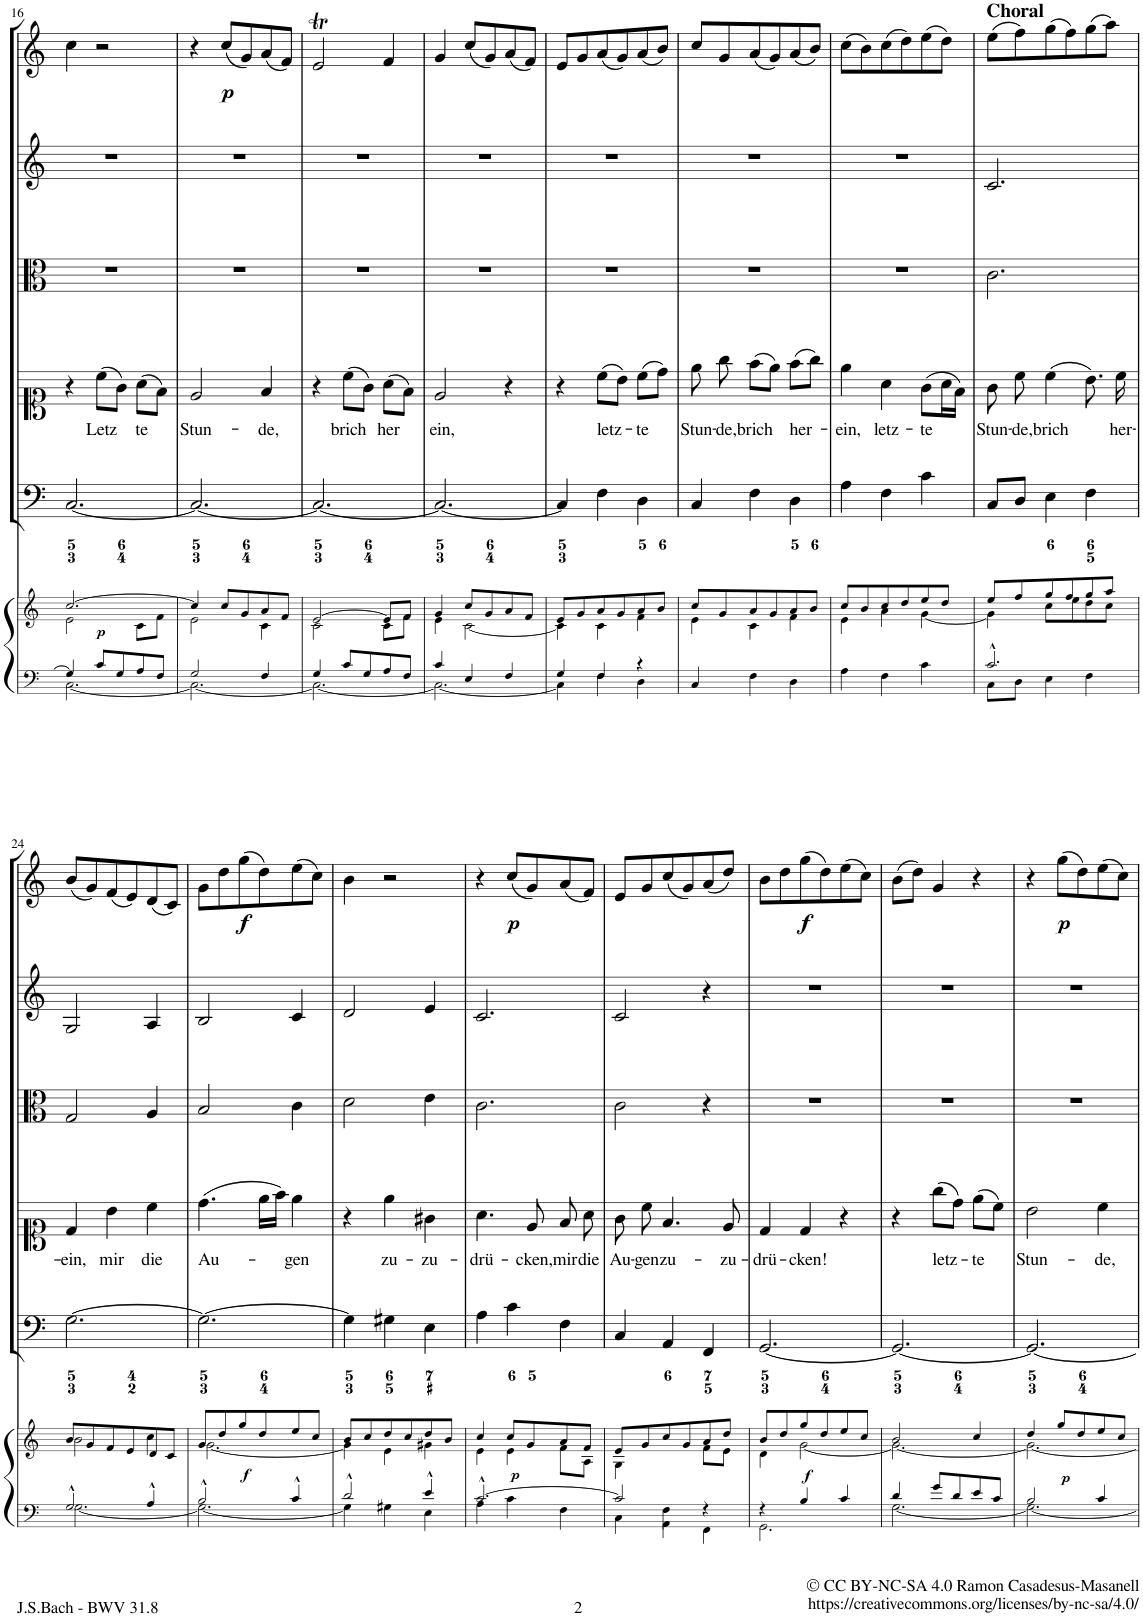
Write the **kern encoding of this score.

**kern	**kern	**dynam	**kern	**kern	**text	**kern	**kern	**kern	**dynam
*part6	*part6	*part6	*part5	*part4	*part4	*part3	*part2	*part1	*part1
*staff7	*staff6	*staff6/7	*staff5	*staff4	*staff4	*staff3	*staff2	*staff1	*staff1
*I"Piano reduction	*	*	*I"Violoncello II.  e Continuo.	*I"Soprano.	*	*I"Viola I. II.	*I"Violino I. II.	*I"Oboe I.	*
*I'Pno	*	*	*I'Vc	*	*	*I'Vla	*I'Vln	*I'Ob	*
!!LO:PB:g=z
*clefF4	*clefG2	*	*clefF4	*clefC1	*	*clefC3	*clefG2	*clefG2	*
*k[]	*k[]	*	*k[]	*k[]	*	*k[]	*k[]	*k[]	*
*M3/4	*M3/4	*	*M3/4	*M3/4	*	*M3/4	*M3/4	*M3/4	*
=16	=16	=16	=16	=16	=16	=16	=16	=16	=16
*^	*^	*	*	*	*	*	*	*	*
*	*	*	*^	*	*	*	*	*	*	*	*
4G/]	[2.C\	[2.cc/	2e\	4ryy	.	[2.C/	4r	.	2.r	2.r	4cc\	.
!	!	!	!	!	!LO:DY:b	!	!	!LO:LY:b	!	!	!	!
8c/L	.	.	.	2ryy	p	.	(8cc\L	Letz	.	.	2r	.
8G/	.	.	.	.	.	.	8g\J)	.	.	.	.	.
!	!	!	!	!	!	!	!	!LO:LY:b	!	!	!	!
8A/	.	.	8c\L	.	.	.	(8a\L	te	.	.	.	.
8F/J	.	.	8f\J	.	.	.	8f\J)	.	.	.	.	.
=17	=17	=17	=17	=17	=17	=17	=17	=17	=17	=17	=17	=17
!	!	!	!	!	!	!	!	!LO:LY:b	!	!	!	!
*	*	*	*v	*v	*	*	*	*	*	*	*	*
2G/	2.C\_	4cc/]	2e\	.	2.C/_	2e/	Stun-	2.r	2.r	4r	.
!	!	!	!	!	!	!	!	!	!	!	!LO:DY:b
.	.	8cc/L	.	.	.	.	.	.	.	(8cc/L	p
.	.	8g/	.	.	.	.	.	.	.	8g/)	.
!	!	!	!	!	!	!	!LO:LY:b	!	!	!	!
4F/	.	8a/	4c\	.	.	4f/	-de,	.	.	(8a/	.
.	.	8f/J	.	.	.	.	.	.	.	8f/J)	.
=18	=18	=18	=18	=18	=18	=18	=18	=18	=18	=18	=18
4G/	2.C\_	[2e/	2c\	.	2.C/_	4r	.	2.r	2.r	2et/	.
!	!	!	!	!	!	!	!LO:LY:b	!	!	!	!
8c/L	.	.	.	.	.	(8cc\L	brich	.	.	.	.
8G/	.	.	.	.	.	8g\J)	.	.	.	.	.
!	!	!	!	!	!	!	!LO:LY:b	!	!	!	!
8A/	.	8e/L]	8c\L	.	.	(8a\L	her	.	.	4f/	.
8F/J	.	8f/J	8f\J	.	.	8f\J)	.	.	.	.	.
=19	=19	=19	=19	=19	=19	=19	=19	=19	=19	=19	=19
!	!	!	!	!	!	!	!LO:LY:b	!	!	!	!
4c/	2.C\_	4g/	4e\	.	2.C/_	2e/	ein,	2.r	2.r	4g/	.
4E/	.	8cc/L	[2c\	.	.	.	.	.	.	(8cc/L	.
.	.	8g/	.	.	.	.	.	.	.	8g/)	.
4F/	.	8a/	.	.	.	4r	.	.	.	(8a/	.
.	.	8f/J	.	.	.	.	.	.	.	8f/J)	.
=20	=20	=20	=20	=20	=20	=20	=20	=20	=20	=20	=20
4G/	4C\]	8e/L	4c\]	.	4C/]	4r	.	2.r	2.r	8e/L	.
.	.	8g/	.	.	.	.	.	.	.	8g/	.
!	!	!	!	!	!	!	!LO:LY:b	!	!	!	!
4F/	4F\	8a/	4c\	.	4F\	(8cc\L	letz-	.	.	(8a/	.
.	.	8g/	.	.	.	8b\J)	.	.	.	8g/)	.
!	!	!	!	!	!	!	!LO:LY:b	!	!	!	!
4r	4D\	8a/	4f\	.	4D\	(8cc\L	te	.	.	(8a/	.
.	.	8b/J	.	.	.	8dd\J)	.	.	.	8b/J)	.
*v	*v	*	*	*	*	*	*	*	*	*	*
=21	=21	=21	=21	=21	=21	=21	=21	=21	=21	=21
!	!	!	!	!	!	!LO:LY:b	!	!	!	!
4C/	8cc/L	4e\	.	4C/	8ee\	Stun-	2.r	2.r	8cc/L	.
!	!	!	!	!	!	!LO:LY:b	!	!	!	!
.	8g/	.	.	.	8gg\	-de,	.	.	8g/	.
!	!	!	!	!	!	!LO:LY:b	!	!	!	!
4F\	8a/	4c\	.	4F\	(8ff\L	brich	.	.	(8a/	.
.	8g/	.	.	.	8ee\J)	.	.	.	8g/)	.
!	!	!	!	!	!	!LO:LY:b	!	!	!	!
4D\	8a/	4f\	.	4D\	(8ff\L	her-	.	.	(8a/	.
.	8b/J	.	.	.	8gg\J)	.	.	.	8b/J)	.
=22	=22	=22	=22	=22	=22	=22	=22	=22	=22	=22
!	!	!	!	!	!	!LO:LY:b	!	!	!	!
4A\	8cc/L	4e\	.	4A\	4ee\	ein,	2.r	2.r	(8cc\L	.
.	8b/	.	.	.	.	.	.	.	8b\)	.
!	!	!	!	!	!	!LO:LY:b	!	!	!	!
4F\	8cc/	4a\	.	4F\	4a\	letz-	.	.	(8cc\	.
.	8dd/	.	.	.	.	.	.	.	8dd\)	.
!	!	!	!	!	!	!LO:LY:b	!	!	!	!
4c\	8ee/	[4g\	.	4c\	(8g\L	-te	.	.	(8ee\	.
.	8dd/J	.	.	.	16a\L	.	.	.	8dd\J)	.
.	.	.	.	.	16f\JJ)	.	.	.	.	.
=23	=23	=23	=23	=23	=23	=23	=23	=23	=23	=23
*^	*	*	*	*	*	*	*	*	*	*
!	!	!	!	!	!	!	!	!	!	!LO:TX:a:B:t=Choral	!
!	!	!	!	!	!	!	!LO:LY:b	!	!	!	!
2.c^^/	8C\L	8ee/L	4g\]	.	8C/L	8g\	Stun-	2.c\	2.c/	(8ee\L	.
!	!	!	!	!	!	!	!LO:LY:b	!	!	!	!
.	8D\J	8ff/	.	.	8D/J	8cc\	-de,	.	.	8ff\)	.
!	!	!	!	!	!	!	!LO:LY:b	!	!	!	!
.	4E\	8gg/	8cc\L	.	4E\	(4cc\	brich	.	.	(8gg\	.
.	.	8ff/	8ee\	.	.	.	.	.	.	8ff\)	.
.	4F\	8gg/	8dd\	.	4F\	8.b\)	.	.	.	(8gg\	.
.	.	8aa/J	8cc\J	.	.	.	.	.	.	8aa\J)	.
!	!	!	!	!	!	!	!LO:LY:b	!	!	!	!
.	.	.	.	.	.	16cc\	her-	.	.	.	.
!!LO:LB:g=z
=24	=24	=24	=24	=24	=24	=24	=24	=24	=24	=24	=24
!	!	!	!	!	!	!	!LO:LY:b	!	!	!	!
2G^^/	[2.G\	8b/L	2b\	.	[2.G\	4d/	-ein,	2G/	2G/	(8b/L	.
.	.	8g/	.	.	.	.	.	.	.	8g/)	.
!	!	!	!	!	!	!	!LO:LY:b	!	!	!	!
.	.	8f/	.	.	.	4b\	mir	.	.	(8f/	.
.	.	8e/	.	.	.	.	.	.	.	8e/)	.
!	!	!	!	!	!	!	!LO:LY:b	!	!	!	!
4A^^/	.	8d/	4cc\	.	.	4cc\	die	4A/	4A/	(8d/	.
.	.	8c/J	.	.	.	.	.	.	.	8c/J)	.
=25	=25	=25	=25	=25	=25	=25	=25	=25	=25	=25	=25
!	!	!	!	!	!	!	!LO:LY:b	!	!	!	!
2B^^/	2.G\_	8g/L	[2.g\	.	2.G\_	(4.dd\	Au-	2B/	2B/	8g\L	.
.	.	8dd/	.	.	.	.	.	.	.	8dd\	.
!	!	!	!	!LO:DY:b	!	!	!	!	!	!	!LO:DY:b
.	.	8gg/	.	f	.	.	.	.	.	(8gg\	f
.	.	8dd/	.	.	.	16ee\LL	.	.	.	8dd\)	.
.	.	.	.	.	.	16ff\JJ)	.	.	.	.	.
!	!	!	!	!	!	!	!LO:LY:b	!	!	!	!
4c^^/	.	8ee/	.	.	.	4ee\	-gen	4c\	4c/	(8ee\	.
.	.	8cc/J	.	.	.	.	.	.	.	8cc\J)	.
=26	=26	=26	=26	=26	=26	=26	=26	=26	=26	=26	=26
2d^^/	4G\]	8b/L	4g\]	.	4G\]	4r	.	2d\	2d/	4b\	.
.	.	8cc/	.	.	.	.	.	.	.	.	.
!	!	!	!	!	!	!	!LO:LY:b	!	!	!	!
.	4G#X\	8dd/	4e\	.	4G#X\	4ee\	zu-	.	.	2r	.
.	.	8cc/	.	.	.	.	.	.	.	.	.
!	!	!	!	!	!	!	!LO:LY:b	!	!	!	!
4e^^/	4E\	8dd/	4g#X\	.	4E\	4g#X\	-zu-	4e\	4e/	.	.
.	.	8b/J	.	.	.	.	.	.	.	.	.
=27	=27	=27	=27	=27	=27	=27	=27	=27	=27	=27	=27
!	!	!	!	!	!	!	!LO:LY:b	!	!	!	!
[2.c^^/	4A\	4cc/	4e\	.	4A\	4.a\	-drü-	2.c\	2.c/	4r	.
!	!	!	!	!LO:DY:b	!	!	!	!	!	!	!LO:DY:b
.	4c\	8cc/L	4e\	p	4c\	.	.	.	.	(8cc/L	p
!	!	!	!	!	!	!	!LO:LY:b	!	!	!	!
.	.	8g/	.	.	.	8e/	-cken,	.	.	8g/)	.
!	!	!	!	!	!	!	!LO:LY:b	!	!	!	!
.	4F\	8a/	8f\L	.	4F\	8f/	mir	.	.	(8a/	.
!	!	!	!	!	!	!	!LO:LY:b	!	!	!	!
.	.	8f/J	8A\J	.	.	8a\	die	.	.	8f/J)	.
=28	=28	=28	=28	=28	=28	=28	=28	=28	=28	=28	=28
*	*^	*	*	*	*	*	*	*	*	*	*
!	!	!	!	!	!	!	!	!LO:LY:b	!	!	!	!
4ryy	2c/]	4C\	8e/L	4G\	.	4C/	8g\	Au-	2c\	2c/	8e/L	.
!	!	!	!	!	!	!	!	!LO:LY:b	!	!	!	!
.	.	.	8g/	.	.	.	8cc\	-gen	.	.	8g/	.
!	!	!	!	!	!	!	!	!LO:LY:b	!	!	!	!
4F\	.	4AA\	8cc/	4ryy	.	4AA/	4.f/	zu-	.	.	(8cc/	.
.	.	.	8g/	.	.	.	.	.	.	.	8g/)	.
4ryy	4r	4FF\	8a/	8f\L	.	4FF/	.	.	4r	4r	(8a/	.
!	!	!	!	!	!	!	!	!LO:LY:b	!	!	!	!
.	.	.	8dd/J	8e\J	.	.	8e/	-zu-	.	.	8dd/J)	.
*	*v	*v	*	*	*	*	*	*	*	*	*	*
=29	=29	=29	=29	=29	=29	=29	=29	=29	=29	=29	=29
!	!	!	!	!	!	!	!LO:LY:b	!	!	!	!
4r	2.GG\	8b/L	4d\	.	[2.GG/	4d/	-drü-	2.r	2.r	8b\L	.
.	.	8dd/	.	.	.	.	.	.	.	8dd\	.
!	!	!	!	!LO:DY:b	!	!	!LO:LY:b	!	!	!	!LO:DY:b
4B/	.	8gg/	[2g\	f	.	4d/	-cken!	.	.	(8gg\	f
.	.	8dd/	.	.	.	.	.	.	.	8dd\)	.
4c/	.	8ee/	.	.	.	4r	.	.	.	(8ee\	.
.	.	8cc/J	.	.	.	.	.	.	.	8cc\J)	.
=30	=30	=30	=30	=30	=30	=30	=30	=30	=30	=30	=30
4d/	[2.G\	2b/	2.g\_	.	2.GG/_	4r	.	2.r	2.r	(8b\L	.
.	.	.	.	.	.	.	.	.	.	8dd\J)	.
!	!	!	!	!	!	!	!LO:LY:b	!	!	!	!
8g/L	.	.	.	.	.	(8gg\L	letz-	.	.	4g/	.
8d/	.	.	.	.	.	8dd\J)	.	.	.	.	.
!	!	!	!	!	!	!	!LO:LY:b	!	!	!	!
8e/	.	4cc/	.	.	.	(8ee\L	te	.	.	4r	.
8c/J	.	.	.	.	.	8cc\J)	.	.	.	.	.
=31	=31	=31	=31	=31	=31	=31	=31	=31	=31	=31	=31
!	!	!	!	!	!	!	!LO:LY:b	!	!	!	!
2B/	2.G\_	4dd/	2.g\_	.	2.GG/_	2b\	Stun-	2.r	2.r	4r	.
!	!	!	!	!LO:DY:b	!	!	!	!	!	!	!LO:DY:b
.	.	8gg/L	.	p	.	.	.	.	.	(8gg\L	p
.	.	8dd/	.	.	.	.	.	.	.	8dd\)	.
!	!	!	!	!	!	!	!LO:LY:b	!	!	!	!
4c/	.	8ee/	.	.	.	4cc\	-de,	.	.	(8ee\	.
.	.	8cc/J	.	.	.	.	.	.	.	8cc\J)	.
*v	*v	*	*	*	*	*	*	*	*	*	*
*	*v	*v	*	*	*	*	*	*	*	*
=	=	=	=	=	=	=	=	=	=
*-	*-	*-	*-	*-	*-	*-	*-	*-	*-
